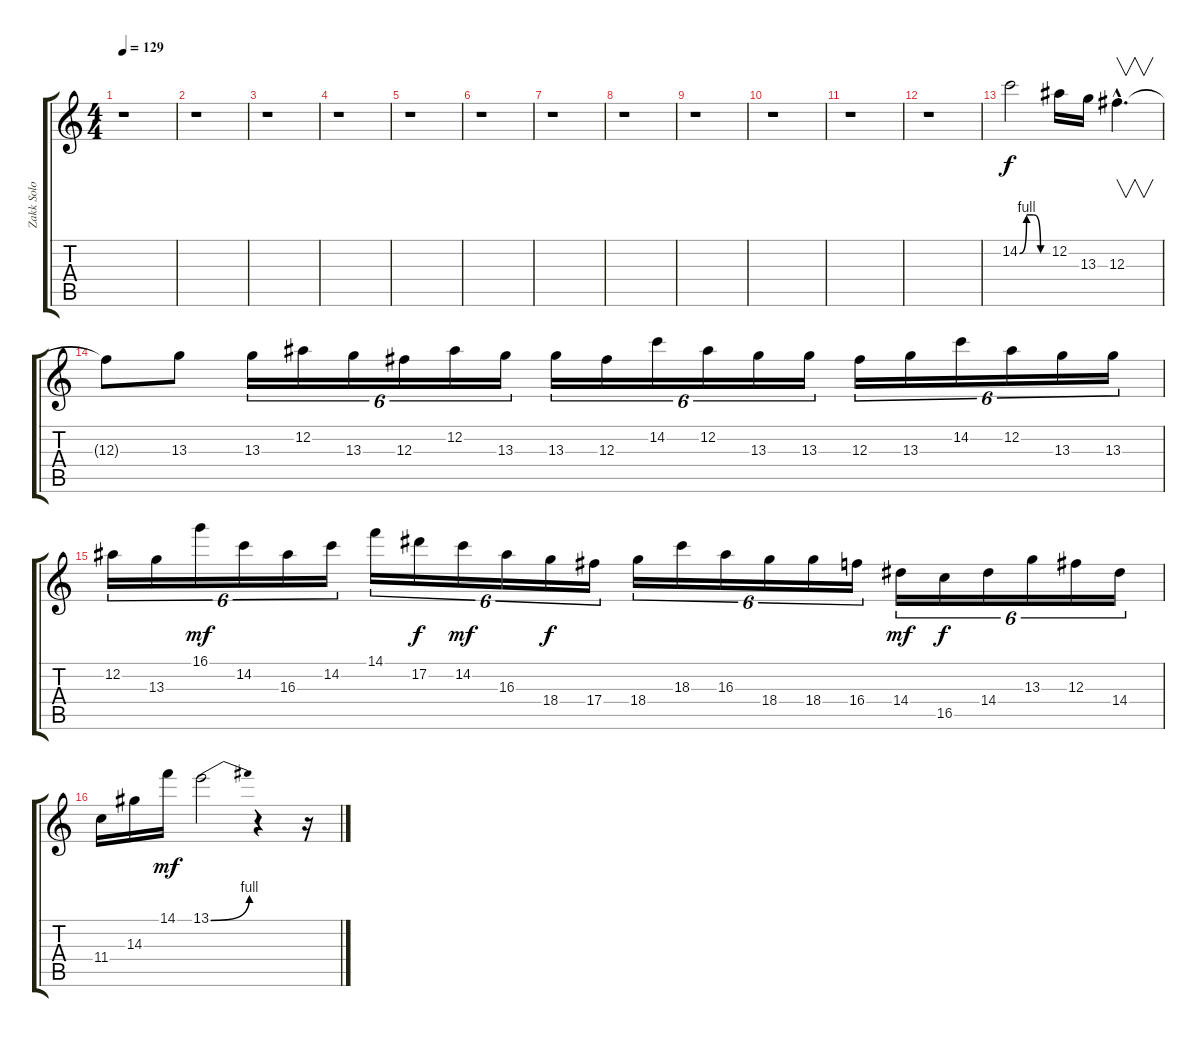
\track ("Zakk Solo" "Zakk Solo") {instrument overdrivenguitar}
\staff {score tabs}
\tuning (Eb4 Bb3 Gb3 Db3 Ab2 Eb2) {hide}
\ts (4 4)
\tempo 129
\clef g2
\ks c
r.1{dy f} |
r.1 |
r.1 |
r.1 |
r.1 |
r.1 |
r.1 |
r.1 |
r.1 |
r.1 |
r.1 |
r.1 |
14.2{be (custom 0 0 15 4 30 4 45 0 60 0)}.2{balance 8} 12.2.16 13.3.16 12.3{hac}.4{v d} |
12.3{t}.8 13.3.8 13.3.16{tu (6 4)} 12.2.16{tu (6 4)} 13.3.16{tu (6 4)} 12.3.16{tu (6 4)} 12.2.16{tu (6 4)} 13.3.16{tu (6 4)} 13.3.16{tu (6 4)} 12.3.16{tu (6 4)} 14.2.16{tu (6 4)} 12.2.16{tu (6 4)} 13.3.16{tu (6 4)} 13.3.16{tu (6 4)} 12.3.16{tu (6 4)} 13.3.16{tu (6 4)} 14.2.16{tu (6 4)} 12.2.16{tu (6 4)} 13.3.16{tu (6 4)} 13.3.16{tu (6 4)} |
12.2.16{tu (6 4)} 13.3.16{tu (6 4)} 16.1.16{tu (6 4) dy mf} 14.2.16{tu (6 4)} 16.3.16{tu (6 4)} 14.2.16{tu (6 4)} 14.1.16{tu (6 4)} 17.2.16{tu (6 4) dy f} 14.2.16{tu (6 4) dy mf} 16.3.16{tu (6 4)} 18.4.16{tu (6 4) dy f} 17.4.16{tu (6 4)} 18.4.16{tu (6 4)} 18.3.16{tu (6 4)} 16.3.16{tu (6 4)} 18.4.16{tu (6 4)} 18.4.16{tu (6 4)} 16.4.16{tu (6 4)} 14.4.16{tu (6 4) dy mf} 16.5.16{tu (6 4) dy f} 14.4.16{tu (6 4)} 13.3.16{tu (6 4)} 12.3.16{tu (6 4)} 14.4.16{tu (6 4)} |
11.4.16 14.3.16 14.1.16{dy mf} 13.1{be (bend 0 0 60 4)}.2 r.4 r.16
